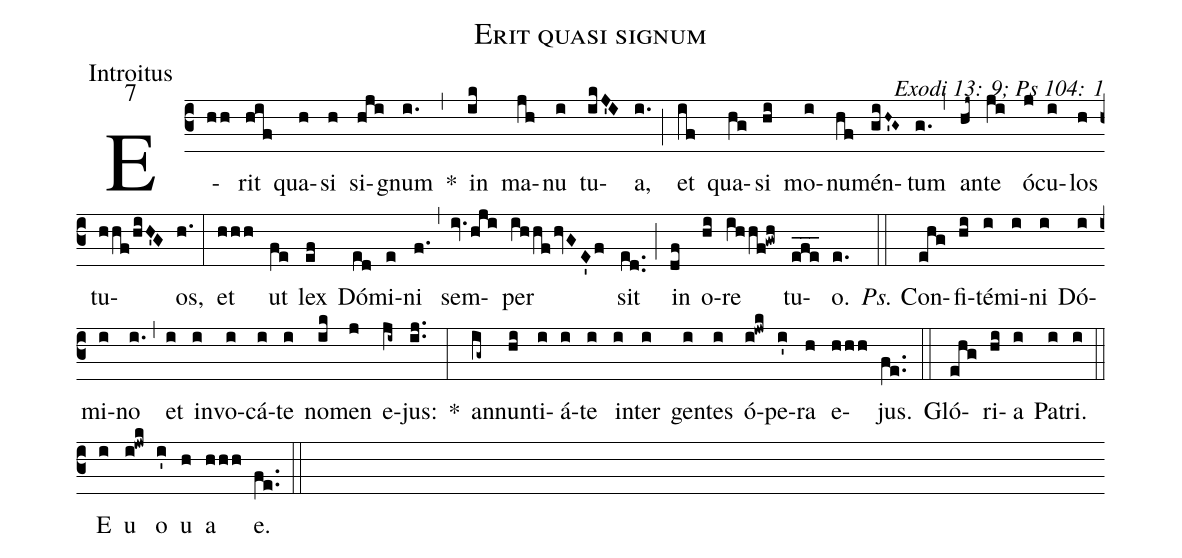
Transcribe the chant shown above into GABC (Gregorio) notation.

name: Erit quasi signum;
office-part: Introitus;
mode: 7;
commentary: Exodi 13: 9; Ps 104: 1;
%%
(c3) E(hh)rit(hif) qua(h)si(h) si(hji)gnum(i.) *(,) in(ik) ma(jh)nu(i) tu(ikJ'I)a,(i.) (;) et(if) qua(hg)si(hi) mo(i)nu(hf)mén(giH~'G~)tum(g.) (,) an(hj~)te(ji) ó(j)cu(i)los(h) tu(hhf/hiH'G)os,(h.) (:)
et(hhh) ut(fe) lex(ef) Dó(ed)mi(e)ni(f.) (,) sem(iv.hji)per(ihhfhvGE'f) sit(ed..) (;) in(df) o(hi)re(ihhf!gwh) tu(efe___)o.(e.) (::)
<i>Ps.</i> Con(ehg)fi(hi)té(i)mi(i)ni(i) Dó(i)mi(i)no(i.) (,) et(i) in(i)vo(i)cá(i)te(i) no(ik)men(j) e(ji~)jus:(ij..) *(:)
an(ig~)nun(hi)ti(i)á(i)te(i) in(i)ter(i) gen(i)tes(i) ó(i!jwk)pe(i')ra(h) e(hhh)jus.(fe..) (::)
Gló(ehg)ri(hi)a(i) Pa(i)tri.(i) (::)
<eu>E(i) u(i!jwk) o(i') u(h) a(hhh) e.</eu>(fe..) (::)
